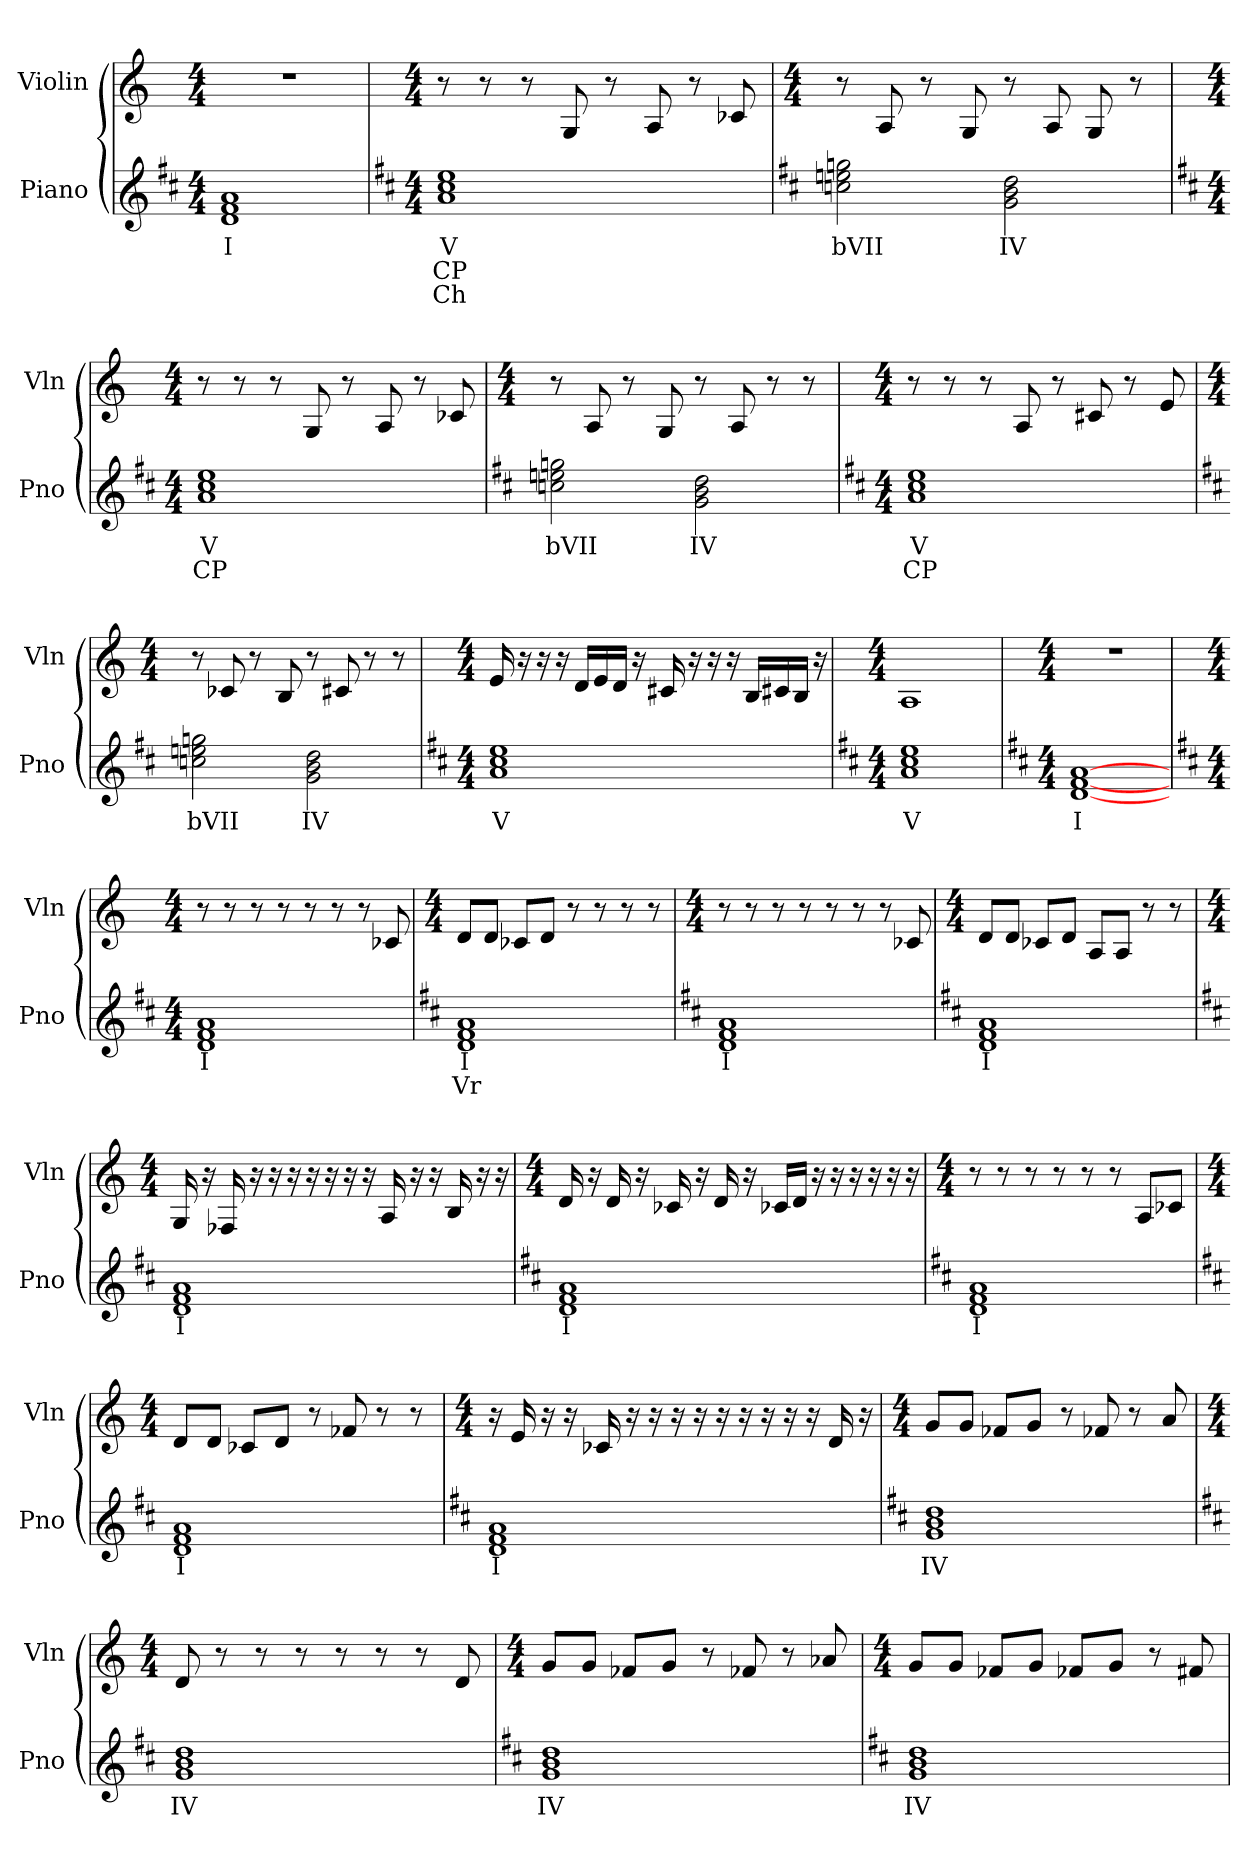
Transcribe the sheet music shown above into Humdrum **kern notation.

**kern	**text	**text	**text	**kern
*part2	*part2	*part2	*part2	*part1
*staff2	*staff2	*staff2	*staff2	*staff1
*I"Piano	*	*	*	*I"Violin
*I'Pno	*	*	*	*I'Vln
*k[f#c#]	*	*	*	*
*D:	*	*	*	*
*M4/4	*	*	*	*M4/4
=	=	=	=	=
1d 1f# 1a	I	.	.	1r
=	=	=	=	=
*k[f#c#]	*	*	*	*
*D:	*	*	*	*
*M4/4	*	*	*	*M4/4
1a 1cc# 1ee	V	CP	Ch	8r
.	.	.	.	8r
.	.	.	.	8r
.	.	.	.	8G
.	.	.	.	8r
.	.	.	.	8A
.	.	.	.	8r
.	.	.	.	8c-X
=	=	=	=	=
*k[f#c#]	*	*	*	*
*D:	*	*	*	*
*	*	*	*	*M4/4
2ccn 2een 2ggn	bVII	.	.	8r
.	.	.	.	8A
.	.	.	.	8r
.	.	.	.	8G
2g 2b 2dd	IV	.	.	8r
.	.	.	.	8A
.	.	.	.	8G
.	.	.	.	8r
=	=	=	=	=
*k[f#c#]	*	*	*	*
*D:	*	*	*	*
*M4/4	*	*	*	*M4/4
1a 1cc# 1ee	V	CP	.	8r
.	.	.	.	8r
.	.	.	.	8r
.	.	.	.	8G
.	.	.	.	8r
.	.	.	.	8A
.	.	.	.	8r
.	.	.	.	8c-X
=	=	=	=	=
*k[f#c#]	*	*	*	*
*D:	*	*	*	*
*	*	*	*	*M4/4
2ccn 2een 2ggn	bVII	.	.	8r
.	.	.	.	8A
.	.	.	.	8r
.	.	.	.	8G
2g 2b 2dd	IV	.	.	8r
.	.	.	.	8A
.	.	.	.	8r
.	.	.	.	8r
=	=	=	=	=
*k[f#c#]	*	*	*	*
*D:	*	*	*	*
*M4/4	*	*	*	*M4/4
1a 1cc# 1ee	V	CP	.	8r
.	.	.	.	8r
.	.	.	.	8r
.	.	.	.	8A
.	.	.	.	8r
.	.	.	.	8c#X
.	.	.	.	8r
.	.	.	.	8e
=	=	=	=	=
*k[f#c#]	*	*	*	*
*D:	*	*	*	*
*	*	*	*	*M4/4
2ccn 2een 2ggn	bVII	.	.	8r
.	.	.	.	8c-X
.	.	.	.	8r
.	.	.	.	8B
2g 2b 2dd	IV	.	.	8r
.	.	.	.	8c#X
.	.	.	.	8r
.	.	.	.	8r
=	=	=	=	=
*k[f#c#]	*	*	*	*
*D:	*	*	*	*
*M4/4	*	*	*	*M4/4
1a 1cc# 1ee	V	.	.	16e
.	.	.	.	16r
.	.	.	.	16r
.	.	.	.	16r
.	.	.	.	16dLL
.	.	.	.	16e
.	.	.	.	16dJJ
.	.	.	.	16r
.	.	.	.	16c#X
.	.	.	.	16r
.	.	.	.	16r
.	.	.	.	16r
.	.	.	.	16BLL
.	.	.	.	16c#X
.	.	.	.	16BJJ
.	.	.	.	16r
=	=	=	=	=
*k[f#c#]	*	*	*	*
*D:	*	*	*	*
*M4/4	*	*	*	*M4/4
1a 1cc# 1ee	V	.	.	1A
=	=	=	=	=
*k[f#c#]	*	*	*	*
*D:	*	*	*	*
*M4/4	*	*	*	*M4/4
[1d [1f# [1a	I	.	.	1r
=	=	=	=	=
*k[f#c#]	*	*	*	*
*D:	*	*	*	*
*M4/4	*	*	*	*M4/4
1d 1f# 1a	I	.	.	8r
.	.	.	.	8r
.	.	.	.	8r
.	.	.	.	8r
.	.	.	.	8r
.	.	.	.	8r
.	.	.	.	8r
.	.	.	.	8c-X
=	=	=	=	=
*k[f#c#]	*	*	*	*
*D:	*	*	*	*
*	*	*	*	*M4/4
1d 1f# 1a	I	Vr	.	8dL
.	.	.	.	8dJ
.	.	.	.	8c-XL
.	.	.	.	8dJ
.	.	.	.	8r
.	.	.	.	8r
.	.	.	.	8r
.	.	.	.	8r
=	=	=	=	=
*k[f#c#]	*	*	*	*
*D:	*	*	*	*
*	*	*	*	*M4/4
1d 1f# 1a	I	.	.	8r
.	.	.	.	8r
.	.	.	.	8r
.	.	.	.	8r
.	.	.	.	8r
.	.	.	.	8r
.	.	.	.	8r
.	.	.	.	8c-X
=	=	=	=	=
*k[f#c#]	*	*	*	*
*D:	*	*	*	*
*	*	*	*	*M4/4
1d 1f# 1a	I	.	.	8dL
.	.	.	.	8dJ
.	.	.	.	8c-XL
.	.	.	.	8dJ
.	.	.	.	8AL
.	.	.	.	8AJ
.	.	.	.	8r
.	.	.	.	8r
=	=	=	=	=
*k[f#c#]	*	*	*	*
*D:	*	*	*	*
*	*	*	*	*M4/4
1d 1f# 1a	I	.	.	16G
.	.	.	.	16r
.	.	.	.	16F-X
.	.	.	.	16r
.	.	.	.	16r
.	.	.	.	16r
.	.	.	.	16r
.	.	.	.	16r
.	.	.	.	16r
.	.	.	.	16r
.	.	.	.	16A
.	.	.	.	16r
.	.	.	.	16r
.	.	.	.	16B
.	.	.	.	16r
.	.	.	.	16r
=	=	=	=	=
*k[f#c#]	*	*	*	*
*D:	*	*	*	*
*	*	*	*	*M4/4
1d 1f# 1a	I	.	.	16d
.	.	.	.	16r
.	.	.	.	16d
.	.	.	.	16r
.	.	.	.	16c-X
.	.	.	.	16r
.	.	.	.	16d
.	.	.	.	16r
.	.	.	.	16c-XLL
.	.	.	.	16dJJ
.	.	.	.	16r
.	.	.	.	16r
.	.	.	.	16r
.	.	.	.	16r
.	.	.	.	16r
.	.	.	.	16r
=	=	=	=	=
*k[f#c#]	*	*	*	*
*D:	*	*	*	*
*	*	*	*	*M4/4
1d 1f# 1a	I	.	.	8r
.	.	.	.	8r
.	.	.	.	8r
.	.	.	.	8r
.	.	.	.	8r
.	.	.	.	8r
.	.	.	.	8AL
.	.	.	.	8c-XJ
=	=	=	=	=
*k[f#c#]	*	*	*	*
*D:	*	*	*	*
*	*	*	*	*M4/4
1d 1f# 1a	I	.	.	8dL
.	.	.	.	8dJ
.	.	.	.	8c-XL
.	.	.	.	8dJ
.	.	.	.	8r
.	.	.	.	8f-X
.	.	.	.	8r
.	.	.	.	8r
=	=	=	=	=
*k[f#c#]	*	*	*	*
*D:	*	*	*	*
*	*	*	*	*M4/4
1d 1f# 1a	I	.	.	16r
.	.	.	.	16e
.	.	.	.	16r
.	.	.	.	16r
.	.	.	.	16c-X
.	.	.	.	16r
.	.	.	.	16r
.	.	.	.	16r
.	.	.	.	16r
.	.	.	.	16r
.	.	.	.	16r
.	.	.	.	16r
.	.	.	.	16r
.	.	.	.	16r
.	.	.	.	16d
.	.	.	.	16r
=	=	=	=	=
*k[f#c#]	*	*	*	*
*D:	*	*	*	*
*	*	*	*	*M4/4
1g 1b 1dd	IV	.	.	8gL
.	.	.	.	8gJ
.	.	.	.	8f-XL
.	.	.	.	8gJ
.	.	.	.	8r
.	.	.	.	8f-X
.	.	.	.	8r
.	.	.	.	8a
=	=	=	=	=
*k[f#c#]	*	*	*	*
*D:	*	*	*	*
*	*	*	*	*M4/4
1g 1b 1dd	IV	.	.	8d
.	.	.	.	8r
.	.	.	.	8r
.	.	.	.	8r
.	.	.	.	8r
.	.	.	.	8r
.	.	.	.	8r
.	.	.	.	8d
=	=	=	=	=
*k[f#c#]	*	*	*	*
*D:	*	*	*	*
*	*	*	*	*M4/4
1g 1b 1dd	IV	.	.	8gL
.	.	.	.	8gJ
.	.	.	.	8f-XL
.	.	.	.	8gJ
.	.	.	.	8r
.	.	.	.	8f-X
.	.	.	.	8r
.	.	.	.	8a-X
=	=	=	=	=
*k[f#c#]	*	*	*	*
*D:	*	*	*	*
*	*	*	*	*M4/4
1g 1b 1dd	IV	.	.	8gL
.	.	.	.	8gJ
.	.	.	.	8f-XL
.	.	.	.	8gJ
.	.	.	.	8f-XL
.	.	.	.	8gJ
.	.	.	.	8r
.	.	.	.	8f#X
=	=	=	=	=
*-	*-	*-	*-	*-
